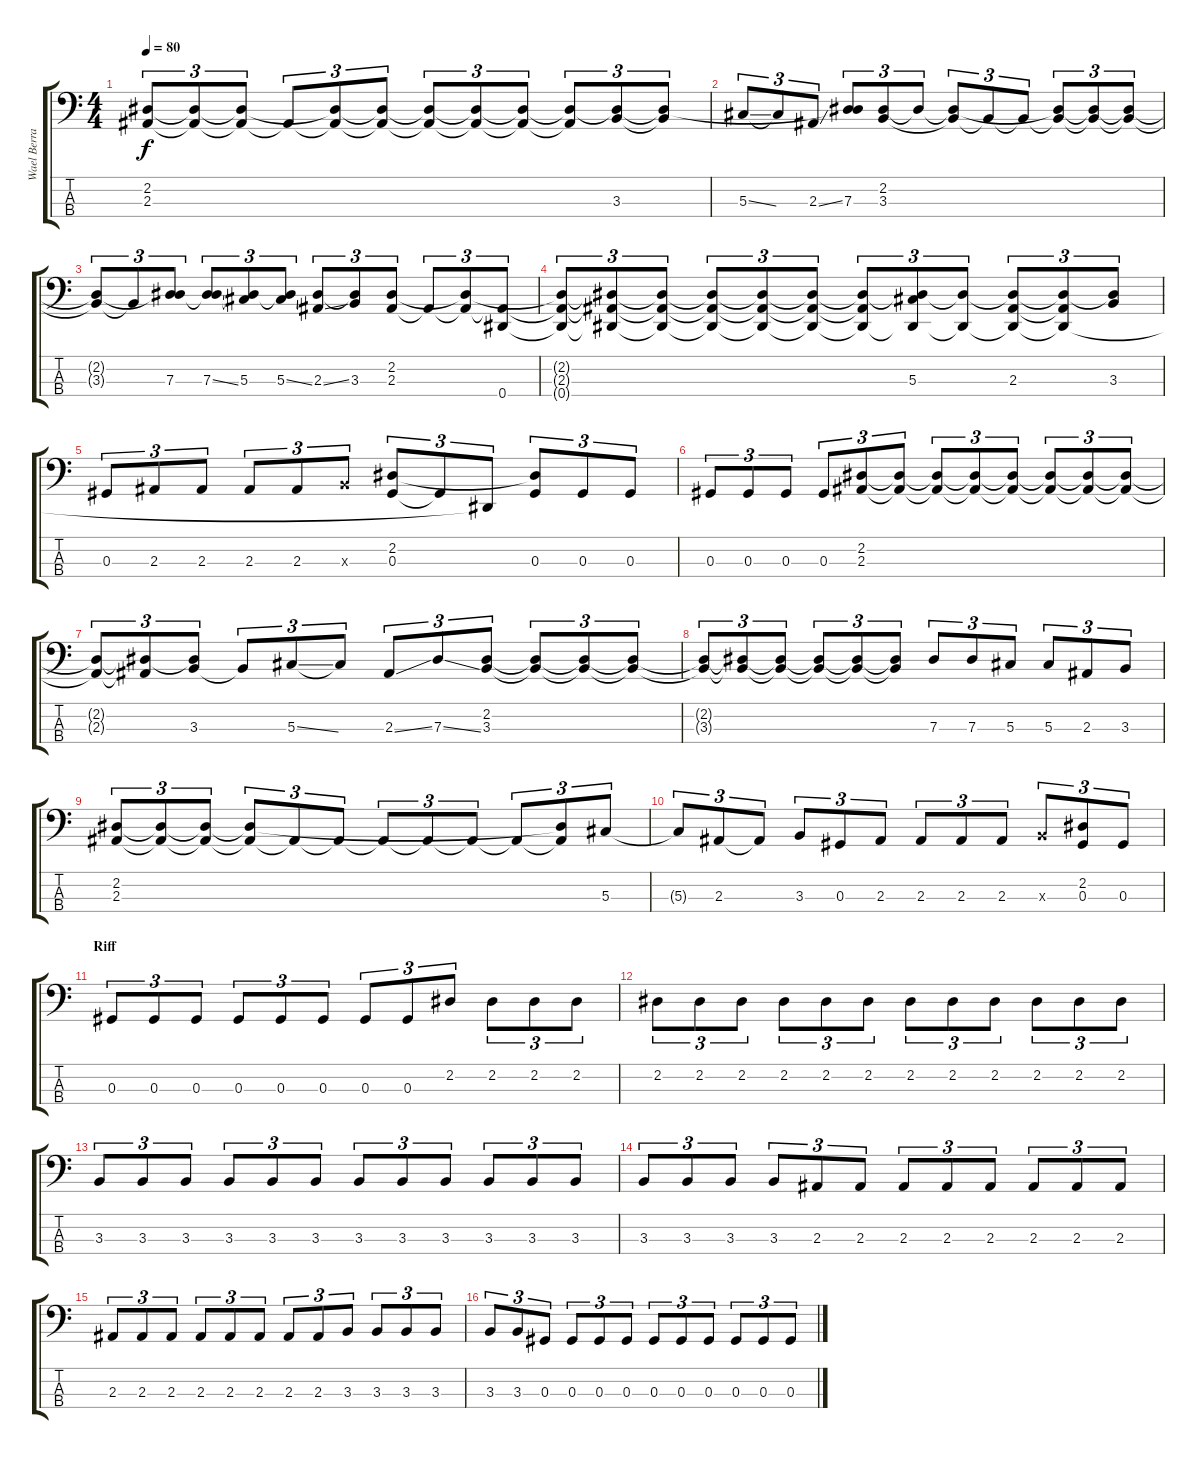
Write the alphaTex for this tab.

\track ("Wael Berrais" "Wael Berra") {instrument electricbassfinger}
\staff {score tabs}
\tuning (Gb2 Db2 Ab1 Eb1) {hide}
\ts (4 4)
\tempo 80
\clef f4
\ks c
(2.2 2.3).8{tu (3 2) dy f} (2.2{t} 2.3{t}).8{tu (3 2)} (2.2{t} 2.3{t}).8{tu (3 2)} 2.3{t}.8{tu (3 2)} (2.2{t} 2.3{t}).8{tu (3 2)} (2.2{t} 2.3{t}).8{tu (3 2)} (2.2{t} 2.3{t}).8{tu (3 2)} (2.2{t} 2.3{t}).8{tu (3 2)} (2.2{t} 2.3{t}).8{tu (3 2)} (2.2{t} 2.3{t}).8{tu (3 2)} (2.2{t} 3.3).8{tu (3 2)} (2.2{t} 3.3{t}).8{tu (3 2)} |
5.3{ss}.8{tu (3 2)} 5.3{t}.8{tu (3 2)} 2.3{ss}.8{tu (3 2)} (2.2{t} 7.3).8{tu (3 2)} (2.2 3.3).8{tu (3 2)} 2.2{t}.8{tu (3 2)} (2.2{t} 3.3{t}).8{tu (3 2)} 3.3{t}.8{tu (3 2)} 3.3{t}.8{tu (3 2)} (2.2{t} 3.3{t}).8{tu (3 2)} (2.2{t} 3.3{t}).8{tu (3 2)} (2.2{t} 3.3{t}).8{tu (3 2)} |
(2.2{t} 3.3{t}).8{tu (3 2)} 3.3{t}.8{tu (3 2)} (2.2{t} 7.3).8{tu (3 2)} (2.2{t} 7.3{ss}).8{tu (3 2)} (2.2{t} 5.3).8{tu (3 2)} (2.2{t} 5.3{ss}).8{tu (3 2)} (2.2{t} 2.3{ss}).8{tu (3 2)} (2.2{t} 3.3).8{tu (3 2)} (2.2 2.3).8{tu (3 2)} 2.3{t}.8{tu (3 2)} (2.2{t} 2.3{t}).8{tu (3 2)} (2.3{t} 0.4{t}).8{tu (3 2)} |
(2.2{t} 2.3{t} 0.4{t}).8{tu (3 2)} (2.2{t} 2.3{t} 0.4{t}).8{tu (3 2)} (2.2{t} 2.3{t} 0.4{t}).8{tu (3 2)} (2.2{t} 2.3{t} 0.4{t}).8{tu (3 2)} (2.2{t} 2.3{t} 0.4{t}).8{tu (3 2)} (2.2{t} 2.3{t} 0.4{t}).8{tu (3 2)} (2.2{t} 2.3{t} 0.4{t}).8{tu (3 2)} (2.2{t} 5.3 0.4{t}).8{tu (3 2)} (2.2{t} 0.4{t}).8{tu (3 2)} (2.2{t} 2.3 0.4{t}).8{tu (3 2)} (2.2{t} 2.3{t} 0.4{t}).8{tu (3 2)} (2.2{t} 3.3).8{tu (3 2)} |
0.3.8{tu (3 2)} 2.3.8{tu (3 2)} 2.3.8{tu (3 2)} 2.3.8{tu (3 2)} 2.3.8{tu (3 2)} 3.3{x}.8{tu (3 2)} (2.2 0.3).8{tu (3 2)} 0.3{t}.8{tu (3 2)} 0.4{t}.8{tu (3 2)} (2.2{t} 0.3).8{tu (3 2)} 0.3.8{tu (3 2)} 0.3.8{tu (3 2)} |
0.3.8{tu (3 2)} 0.3.8{tu (3 2)} 0.3.8{tu (3 2)} 0.3.8{tu (3 2)} (2.2 2.3).8{tu (3 2)} (2.2{t} 2.3{t}).8{tu (3 2)} (2.2{t} 2.3{t}).8{tu (3 2)} (2.2{t} 2.3{t}).8{tu (3 2)} (2.2{t} 2.3{t}).8{tu (3 2)} (2.2{t} 2.3{t}).8{tu (3 2)} (2.2{t} 2.3{t}).8{tu (3 2)} (2.2{t} 2.3{t}).8{tu (3 2)} |
(2.2{t} 2.3{t}).8{tu (3 2)} (2.2{t} 2.3{t}).8{tu (3 2)} (2.2{t} 3.3).8{tu (3 2)} 3.3{t}.8{tu (3 2)} 5.3{ss}.8{tu (3 2)} 5.3{t}.8{tu (3 2)} 2.3{ss}.8{tu (3 2)} 7.3{ss}.8{tu (3 2)} (2.2 3.3).8{tu (3 2)} (2.2{t} 3.3{t}).8{tu (3 2)} (2.2{t} 3.3{t}).8{tu (3 2)} (2.2{t} 3.3{t}).8{tu (3 2)} |
(2.2{t} 3.3{t}).8{tu (3 2)} (2.2{t} 3.3{t}).8{tu (3 2)} (2.2{t} 3.3{t}).8{tu (3 2)} (2.2{t} 3.3{t}).8{tu (3 2)} (2.2{t} 3.3{t}).8{tu (3 2)} (2.2{t} 3.3{t}).8{tu (3 2)} 7.3.8{tu (3 2)} 7.3.8{tu (3 2)} 5.3.8{tu (3 2)} 5.3.8{tu (3 2)} 2.3.8{tu (3 2)} 3.3.8{tu (3 2)} |
(2.2 2.3).8{tu (3 2)} (2.2{t} 2.3{t}).8{tu (3 2)} (2.2{t} 2.3{t}).8{tu (3 2)} (2.2{t} 2.3{t}).8{tu (3 2)} 2.3{t}.8{tu (3 2)} 2.3{t}.8{tu (3 2)} 2.3{t}.8{tu (3 2)} 2.3{t}.8{tu (3 2)} 2.3{t}.8{tu (3 2)} 2.3{t}.8{tu (3 2)} (2.2{t} 2.3{t}).8{tu (3 2)} 5.3.8{tu (3 2)} |
5.3{t}.8{tu (3 2)} 2.3.8{tu (3 2)} 2.3{t}.8{tu (3 2)} 3.3.8{tu (3 2)} 0.3.8{tu (3 2)} 2.3.8{tu (3 2)} 2.3.8{tu (3 2)} 2.3.8{tu (3 2)} 2.3.8{tu (3 2)} 3.3{x}.8{tu (3 2)} (2.2 0.3).8{tu (3 2)} 0.3.8{tu (3 2)} |
\section ("" "Riff")
0.3.8{tu (3 2)} 0.3.8{tu (3 2)} 0.3.8{tu (3 2)} 0.3.8{tu (3 2)} 0.3.8{tu (3 2)} 0.3.8{tu (3 2)} 0.3.8{tu (3 2)} 0.3.8{tu (3 2)} 2.2.8{tu (3 2)} 2.2.8{tu (3 2)} 2.2.8{tu (3 2)} 2.2.8{tu (3 2)} |
2.2.8{tu (3 2)} 2.2.8{tu (3 2)} 2.2.8{tu (3 2)} 2.2.8{tu (3 2)} 2.2.8{tu (3 2)} 2.2.8{tu (3 2)} 2.2.8{tu (3 2)} 2.2.8{tu (3 2)} 2.2.8{tu (3 2)} 2.2.8{tu (3 2)} 2.2.8{tu (3 2)} 2.2.8{tu (3 2)} |
3.3.8{tu (3 2)} 3.3.8{tu (3 2)} 3.3.8{tu (3 2)} 3.3.8{tu (3 2)} 3.3.8{tu (3 2)} 3.3.8{tu (3 2)} 3.3.8{tu (3 2)} 3.3.8{tu (3 2)} 3.3.8{tu (3 2)} 3.3.8{tu (3 2)} 3.3.8{tu (3 2)} 3.3.8{tu (3 2)} |
3.3.8{tu (3 2)} 3.3.8{tu (3 2)} 3.3.8{tu (3 2)} 3.3.8{tu (3 2)} 2.3.8{tu (3 2)} 2.3.8{tu (3 2)} 2.3.8{tu (3 2)} 2.3.8{tu (3 2)} 2.3.8{tu (3 2)} 2.3.8{tu (3 2)} 2.3.8{tu (3 2)} 2.3.8{tu (3 2)} |
2.3.8{tu (3 2)} 2.3.8{tu (3 2)} 2.3.8{tu (3 2)} 2.3.8{tu (3 2)} 2.3.8{tu (3 2)} 2.3.8{tu (3 2)} 2.3.8{tu (3 2)} 2.3.8{tu (3 2)} 3.3.8{tu (3 2)} 3.3.8{tu (3 2)} 3.3.8{tu (3 2)} 3.3.8{tu (3 2)} |
3.3.8{tu (3 2)} 3.3.8{tu (3 2)} 0.3.8{tu (3 2)} 0.3.8{tu (3 2)} 0.3.8{tu (3 2)} 0.3.8{tu (3 2)} 0.3.8{tu (3 2)} 0.3.8{tu (3 2)} 0.3.8{tu (3 2)} 0.3.8{tu (3 2)} 0.3.8{tu (3 2)} 0.3.8{tu (3 2)}
